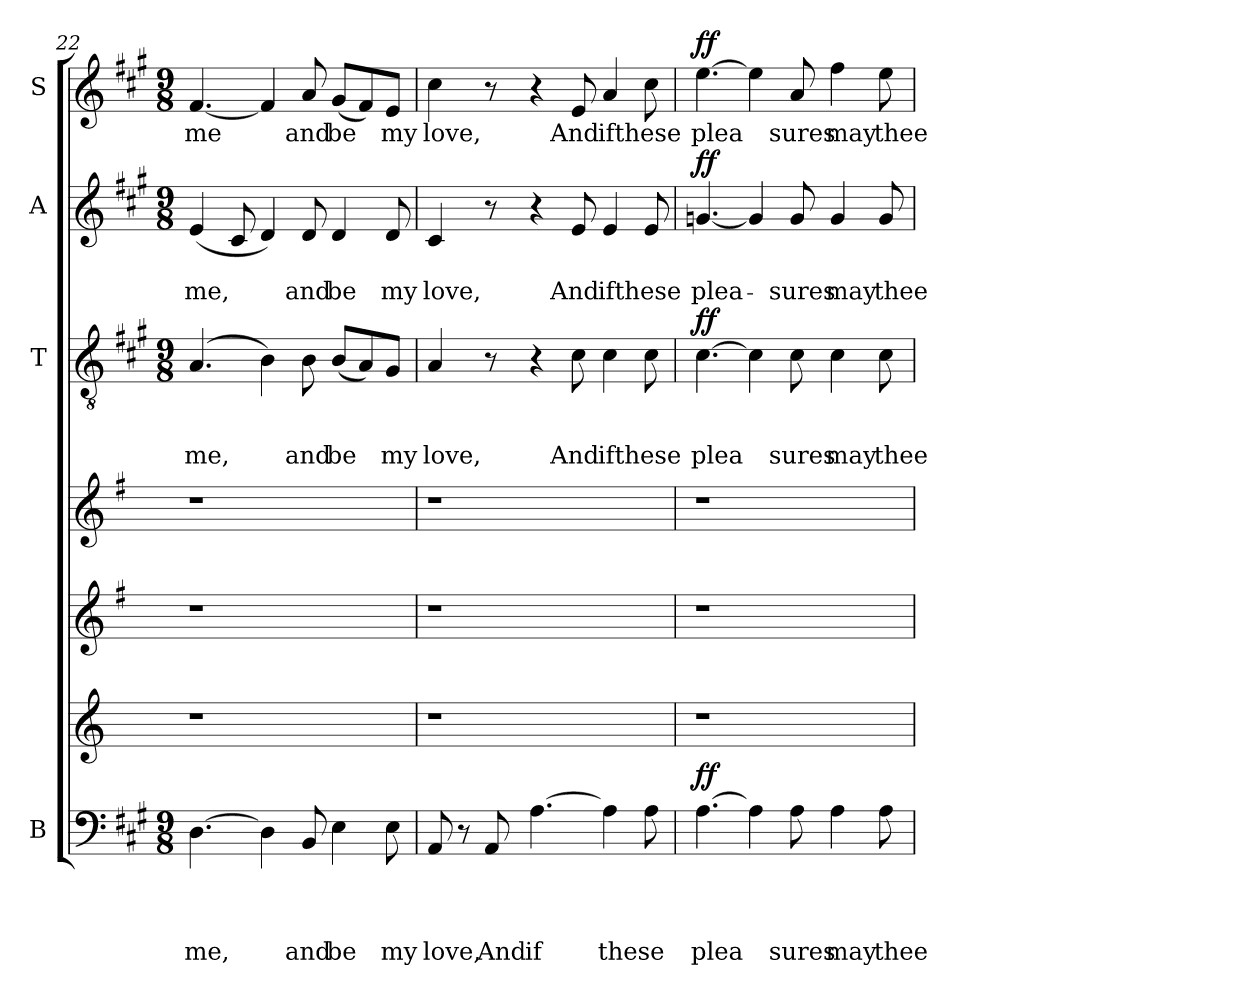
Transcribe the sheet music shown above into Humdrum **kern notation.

**kern	**text	**text	**text	**text	**dynam	**kern	**kern	**kern	**kern	**text	**text	**text	**dynam	**kern	**text	**text	**dynam	**kern	**text	**dynam
*part7	*part7	*part7	*part7	*part7	*part7	*part6	*part5	*part4	*part3	*part3	*part3	*part3	*part3	*part2	*part2	*part2	*part2	*part1	*part1	*part1
*staff7	*staff7	*staff7	*staff7	*staff7	*staff7	*staff6	*staff5	*staff4	*staff3	*staff3	*staff3	*staff3	*staff3	*staff2	*staff2	*staff2	*staff2	*staff1	*staff1	*staff1
*I"B	*	*	*	*	*	*	*	*	*I"T	*	*	*	*	*I"A	*	*	*	*I"S	*	*
*clefF4	*	*	*	*	*	*clefG2	*clefG2	*clefG2	*clefGv2	*	*	*	*	*clefG2	*	*	*	*clefG2	*	*
*ITrd-2c-3	*	*	*	*	*	*	*ITrd-3c-5	*ITrd-3c-5	*ITrd-2c-3	*	*	*	*	*ITrd-2c-3	*	*	*	*ITrd-2c-3	*	*
*k[]	*	*	*	*	*	*k[]	*k[]	*k[]	*k[]	*	*	*	*	*k[]	*	*	*	*k[]	*	*
*C:	*	*	*	*	*	*C:	*C:	*C:	*C:	*	*	*	*	*C:	*	*	*	*C:	*	*
*M9/8	*	*	*	*	*	*	*	*	*M9/8	*	*	*	*	*M9/8	*	*	*	*M9/8	*	*
=22	=22	=22	=22	=22	=22	=22	=22	=22	=22	=22	=22	=22	=22	=22	=22	=22	=22	=22	=22	=22
!	!	!	!	!LO:LY:b	!	!	!	!	!	!	!	!LO:LY:b	!	!	!	!LO:LY:b	!	!	!LO:LY:b	!
[>4.F\	.	.	.	me,	.	1r	1r	1r	(4.c/	.	.	me,	.	(<4g/	.	me,	.	[<4.a/	me	.
.	.	.	.	.	.	.	.	.	.	.	.	.	.	8e/	.	.	.	.	.	.
4F\]	.	.	.	.	.	.	.	.	4d\)	.	.	.	.	4f/)	.	.	.	4a/]	.	.
!	!	!	!	!LO:LY:b	!	!	!	!	!	!	!	!LO:LY:b	!	!	!	!LO:LY:b	!	!	!LO:LY:b	!
8D/	.	.	.	and	.	.	.	.	8d\	.	.	and	.	8f/	.	and	.	8cc/	and	.
!	!	!	!	!LO:LY:b	!	!	!	!	!	!	!	!LO:LY:b	!	!	!	!LO:LY:b	!	!	!LO:LY:b	!
4G\	.	.	.	be	.	.	.	.	(<8d/L	.	.	be	.	4f/	.	be	.	(<8b/L	be	.
.	.	.	.	.	.	.	.	.	8c/)	.	.	.	.	.	.	.	.	8a/)	.	.
!	!	!	!	!LO:LY:b	!	!	!	!	!	!	!	!LO:LY:b	!	!	!	!LO:LY:b	!	!	!LO:LY:b	!
8G\	.	.	.	my	.	8ryy	8ryy	8ryy	8B/J	.	.	my	.	8f/	.	my	.	8g/J	my	.
=23	=23	=23	=23	=23	=23	=23	=23	=23	=23	=23	=23	=23	=23	=23	=23	=23	=23	=23	=23	=23
!	!	!	!	!LO:LY:b	!	!	!	!	!	!	!	!LO:LY:b	!	!	!	!LO:LY:b	!	!	!LO:LY:b	!
8C/	.	.	.	love,	.	1r	1r	1r	4c/	.	.	love,	.	4e/	.	love,	.	4ee\	love,	.
8r	.	.	.	.	.	.	.	.	.	.	.	.	.	.	.	.	.	.	.	.
!	!	!	!	!LO:LY:b	!	!	!	!	!	!	!	!	!	!	!	!	!	!	!	!
8C/	.	.	.	And	.	.	.	.	8r	.	.	.	.	8r	.	.	.	8r	.	.
!	!	!	!	!LO:LY:b	!	!	!	!	!	!	!	!	!	!	!	!	!	!	!	!
[>4.c\	.	.	.	if	.	.	.	.	4r	.	.	.	.	4r	.	.	.	4r	.	.
!	!	!	!	!	!	!	!	!	!	!	!	!LO:LY:b	!	!	!	!LO:LY:b	!	!	!LO:LY:b	!
.	.	.	.	.	.	.	.	.	8e\	.	.	And	.	8g/	.	And	.	8g/	And	.
!	!	!	!	!LO:LY:b	!	!	!	!	!	!	!	!LO:LY:b	!	!	!	!LO:LY:b	!	!	!LO:LY:b	!
4c\]	.	.	.	these	.	.	.	.	4e\	.	.	ifthese	.	4g/	.	ifthese	.	4cc/	ifthese	.
8c\	.	.	.	.	.	8ryy	8ryy	8ryy	8e\	.	.	.	.	8g/	.	.	.	8ee\	.	.
!!LO:PB:g=z
=24	=24	=24	=24	=24	=24	=24	=24	=24	=24	=24	=24	=24	=24	=24	=24	=24	=24	=24	=24	=24
!	!	!	!	!LO:LY:b	!LO:DY:a	!	!	!	!	!	!	!LO:LY:b	!LO:DY:a	!	!	!LO:LY:b	!LO:DY:a	!	!LO:LY:b	!LO:DY:a
[>4.c\	.	.	.	plea	ff	1r	1r	1r	[>4.e\	.	.	plea	ff	[<4.b-X/	.	plea-	ff	[>4.gg\	plea	ff
4c\]	.	.	.	.	.	.	.	.	4e\]	.	.	.	.	4b-/]	.	.	.	4gg\]	.	.
!	!	!	!	!LO:LY:b	!	!	!	!	!	!	!	!LO:LY:b	!	!	!	!LO:LY:b	!	!	!LO:LY:b	!
8c\	.	.	.	sures	.	.	.	.	8e\	.	.	sures	.	8b-/	.	-sures	.	8cc/	sures	.
!	!	!	!	!LO:LY:b	!	!	!	!	!	!	!	!LO:LY:b	!	!	!	!LO:LY:b	!	!	!LO:LY:b	!
4c\	.	.	.	may	.	.	.	.	4e\	.	.	may	.	4b-/	.	may	.	4aa\	may	.
!	!	!	!	!LO:LY:b	!	!	!	!	!	!	!	!LO:LY:b	!	!	!	!LO:LY:b	!	!	!LO:LY:b	!
8c\	.	.	.	thee	.	8ryy	8ryy	8ryy	8e\	.	.	thee	.	8b-/	.	thee	.	8gg\	thee	.
=	=	=	=	=	=	=	=	=	=	=	=	=	=	=	=	=	=	=	=	=
*-	*-	*-	*-	*-	*-	*-	*-	*-	*-	*-	*-	*-	*-	*-	*-	*-	*-	*-	*-	*-
